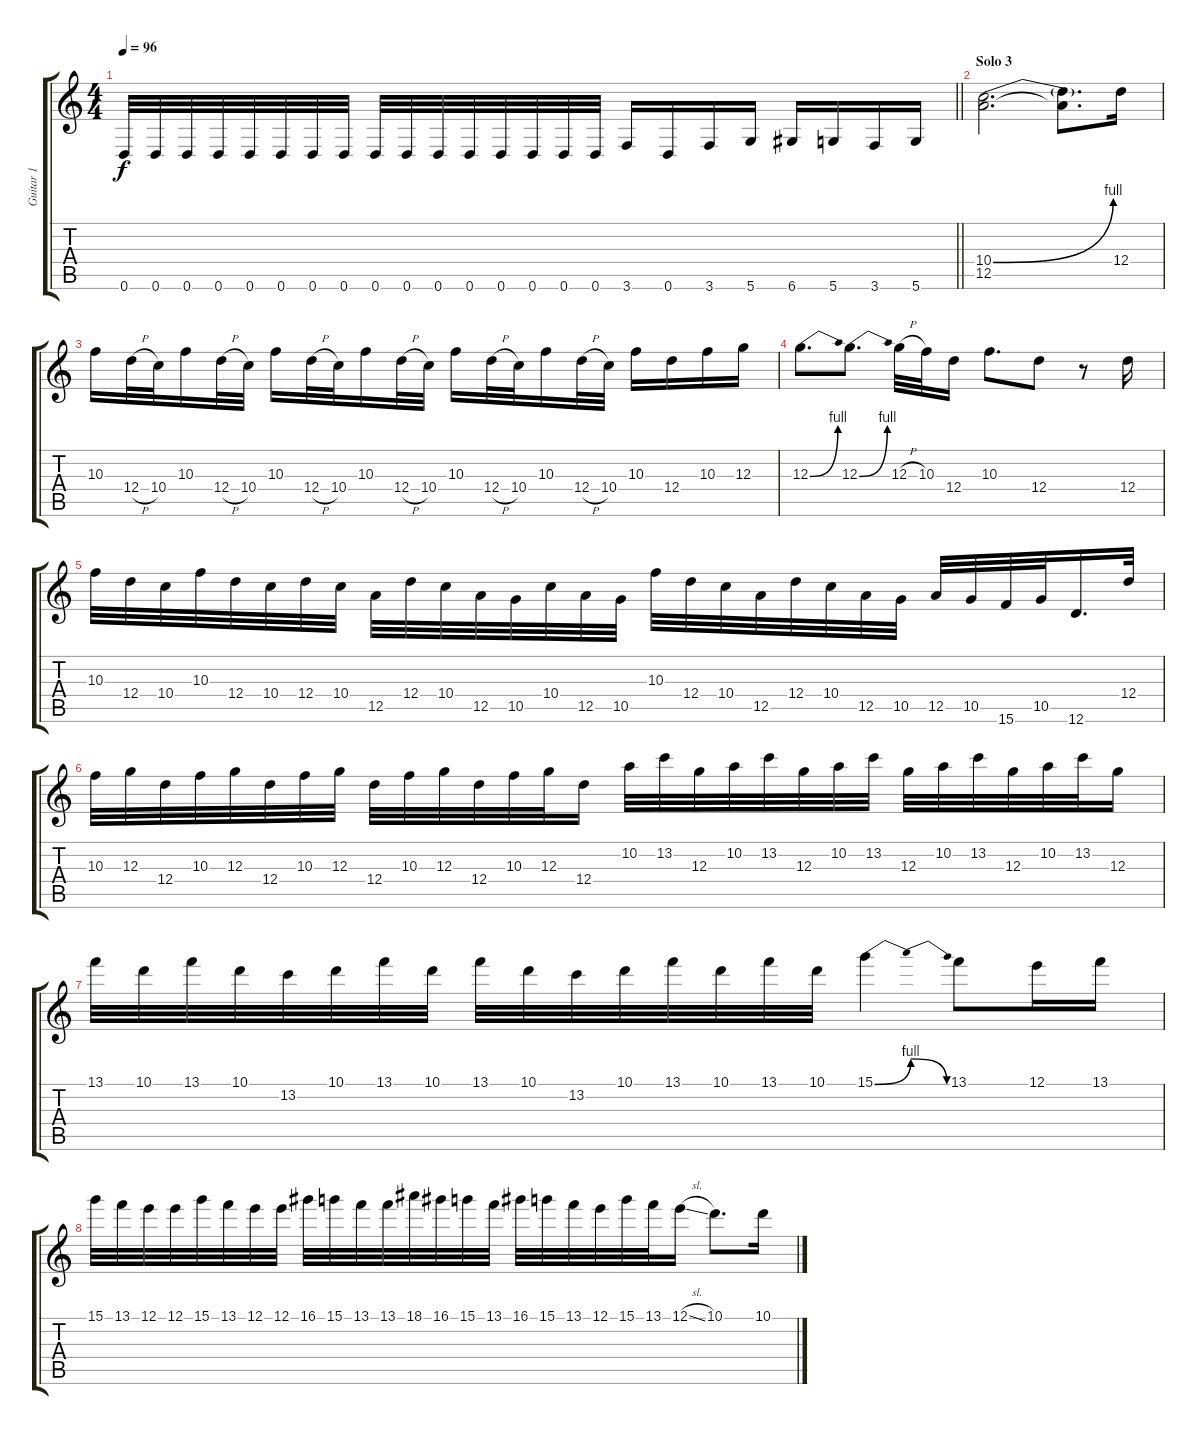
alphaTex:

\track ("Guitar 1" "Guitar 1") {instrument distortionguitar}
\staff {score tabs}
\tuning (E4 B3 G3 D3 A2 D2) {hide}
\ts (4 4)
\tempo 96
\clef g2
\barLineRight lightlight
\ks c
0.6.32{dy f} 0.6.32 0.6.32 0.6.32 0.6.32 0.6.32 0.6.32 0.6.32 0.6.32 0.6.32 0.6.32 0.6.32 0.6.32 0.6.32 0.6.32 0.6.32 3.6.16 0.6.16 3.6.16 5.6.16 6.6.16 5.6.16 3.6.16 5.6.16 |
\section ("" "Solo 3")
(10.4{be (bend 0 0 60 4)} 12.5).2{d balance 8} (10.4{t} 12.5{t}).8{d} 12.4.16 |
10.3.16 12.4{h}.32 10.4.32 10.3.16 12.4{h}.32 10.4.32 10.3.16 12.4{h}.32 10.4.32 10.3.16 12.4{h}.32 10.4.32 10.3.16 12.4{h}.32 10.4.32 10.3.16 12.4{h}.32 10.4.32 10.3.16 12.4.16 10.3.16 12.3.16 |
12.3{be (bend 0 0 60 4)}.8{d} 12.3{be (bend 0 0 60 4)}.8{d} 12.3{h}.32 10.3.32 12.4.16 10.3.8{d} 12.4.8 r.8 12.4.16 |
10.3.32 12.4.32 10.4.32 10.3.32 12.4.32 10.4.32 12.4.32 10.4.32 12.5.32 12.4.32 10.4.32 12.5.32 10.5.32 10.4.32 12.5.32 10.5.32 10.3.32 12.4.32 10.4.32 12.5.32 12.4.32 10.4.32 12.5.32 10.5.32 12.5.32 10.5.32 15.6.32 10.5.32 12.6.16{d} 12.4.32 |
10.3.32 12.3.32 12.4.32 10.3.32 12.3.32 12.4.32 10.3.32 12.3.32 12.4.32 10.3.32 12.3.32 12.4.32 10.3.32 12.3.32 12.4.16 10.2.32 13.2.32 12.3.32 10.2.32 13.2.32 12.3.32 10.2.32 13.2.32 12.3.32 10.2.32 13.2.32 12.3.32 10.2.32 13.2.32 12.3.16 |
13.1.32 10.1.32 13.1.32 10.1.32 13.2.32 10.1.32 13.1.32 10.1.32 13.1.32 10.1.32 13.2.32 10.1.32 13.1.32 10.1.32 13.1.32 10.1.32 15.1{be (bendrelease 0 0 10 4 45 4 60 0)}.4 13.1.8 12.1.16 13.1.16 |
15.1.32 13.1.32 12.1.32 12.1.32 15.1.32 13.1.32 12.1.32 12.1.32 16.1.32 15.1.32 13.1.32 13.1.32 18.1.32 16.1.32 15.1.32 13.1.32 16.1.32 15.1.32 13.1.32 12.1.32 15.1.32 13.1.32 12.1{sl}.16 10.1.8{d} 10.1.16
